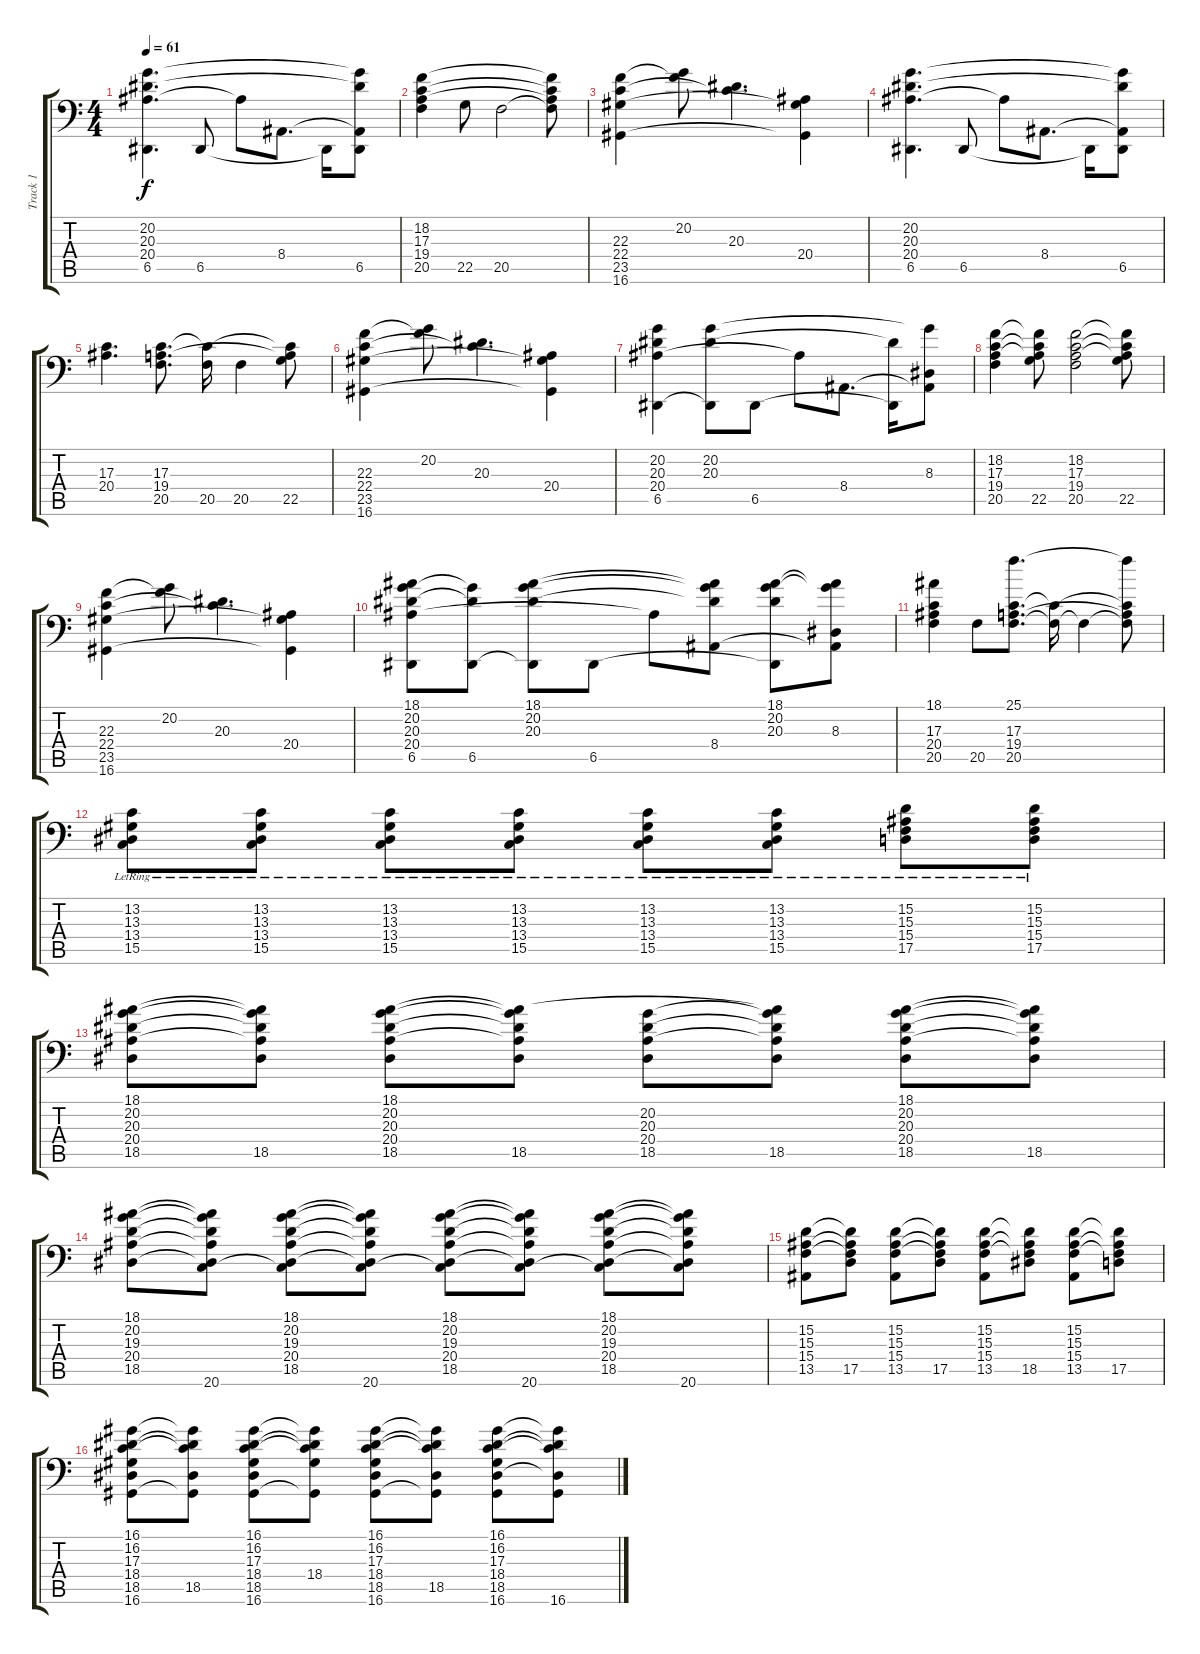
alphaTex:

\track ("Track 1" "Track 1") {instrument acousticgrandpiano}
\staff {score tabs}
\tuning (E3 B2 G2 D2 A1 E1) {hide}
\ts (4 4)
\tempo 61
\clef f4
\ks c
(20.2 20.3 20.4 6.5).4{d dy f} 6.5.8 20.4{t}.8 8.4.8{d} 6.5{t}.16 (20.2{t} 20.3{t} 8.4{t} 6.5).8 |
(18.2 17.3 19.4 20.5).4 22.5.8 20.5.2 (18.2{t} 17.3{t} 19.4{t} 20.5{t}).8 |
(22.3 22.4 23.5 16.6).4 (20.2 22.3{t}).8 (20.3 22.4{t}).4{d} (20.4 23.5{t} 16.6{t}).4 |
(20.2 20.3 20.4 6.5).4{d} 6.5.8 20.4{t}.8 8.4.8{d} 6.5{t}.16 (20.2{t} 20.3{t} 8.4{t} 6.5).8 |
(17.3 20.4).4{d} (17.3 19.4 20.5).8{d} (17.3{t} 20.5).16 20.5.4 (17.3{t} 19.4{t} 22.5).8 |
(22.3 22.4 23.5 16.6).4 (20.2 22.3{t}).8 (20.3 22.4{t}).4{d} (20.4 23.5{t} 16.6{t}).4 |
(20.2 20.3 20.4 6.5).4 (20.2 20.3 6.5{t}).8 6.5.8 20.4{t}.8 8.4.8{d} (20.3{t} 6.5{t}).16 (20.2{t} 8.3 8.4{t}).8 |
(18.2 17.3 19.4 20.5).4 (18.2{t} 17.3{t} 19.4{t} 22.5).8 (18.2 17.3 19.4 20.5).2 (18.2{t} 17.3{t} 19.4{t} 22.5).8 |
(22.3 22.4 23.5 16.6).4 (20.2 22.3{t}).8 (20.3 22.4{t}).4{d} (20.4 23.5{t} 16.6{t}).4 |
(18.1 20.2 20.3 20.4 6.5).8{volume 11} (20.2{t} 20.3{t} 6.5).8 (18.1 20.2 20.3 6.5{t}).8 6.5.8 20.4{t}.8 (18.1{t} 20.2{t} 20.3{t} 8.4).8 (18.1 20.2 20.3 6.5{t}).8 (18.1{t} 20.2{t} 8.3 8.4{t}).8 |
(18.1 17.3 20.4 20.5).4 20.5.8 (25.1 17.3 19.4 20.5).8{d} (17.3{t} 20.5{t}).16 20.5{t}.4 (25.1{t} 17.3{t} 19.4{t} 20.5{t}).8 |
(13.2{lr} 13.3{lr} 13.4{lr} 15.5{lr}).8 (13.2{lr} 13.3{lr} 13.4{lr} 15.5{lr}).8 (13.2{lr} 13.3{lr} 13.4{lr} 15.5{lr}).8 (13.2{lr} 13.3{lr} 13.4{lr} 15.5{lr}).8 (13.2{lr} 13.3{lr} 13.4{lr} 15.5{lr}).8 (13.2{lr} 13.3{lr} 13.4{lr} 15.5{lr}).8 (15.2{lr} 15.3{lr} 15.4{lr} 17.5{lr}).8 (15.2{lr} 15.3{lr} 15.4{lr} 17.5{lr}).8 |
(18.1 20.2 20.3 20.4 18.5).8 (18.1{t} 20.2{t} 20.3{t} 20.4{t} 18.5).8 (18.1 20.2 20.3 20.4 18.5).8 (18.1{t} 20.2{t} 20.3{t} 20.4{t} 18.5).8 (20.2 20.3 20.4 18.5).8 (18.1{t} 20.2{t} 20.3{t} 20.4{t} 18.5).8 (18.1 20.2 20.3 20.4 18.5).8 (18.1{t} 20.2{t} 20.3{t} 20.4{t} 18.5).8 |
(18.1 20.2 19.3 20.4 18.5).8 (18.1{t} 20.2{t} 19.3{t} 20.4{t} 18.5{t} 20.6).8 (18.1 20.2 19.3 20.4 18.5 20.6{t}).8 (18.1{t} 20.2{t} 19.3{t} 20.4{t} 18.5{t} 20.6).8 (18.1 20.2 19.3 20.4 18.5 20.6{t}).8 (18.1{t} 20.2{t} 19.3{t} 20.4{t} 18.5{t} 20.6).8 (18.1 20.2 19.3 20.4 18.5 20.6{t}).8 (18.1{t} 20.2{t} 19.3{t} 20.4{t} 18.5{t} 20.6).8 |
(15.2 15.3 15.4 13.5).8 (15.2{t} 15.3{t} 15.4{t} 17.5).8 (15.2 15.3 15.4 13.5).8 (15.2{t} 15.3{t} 15.4{t} 17.5).8 (15.2 15.3 15.4 13.5).8 (15.2{t} 15.3{t} 15.4{t} 18.5).8 (15.2 15.3 15.4 13.5).8 (15.2{t} 15.3{t} 15.4{t} 17.5).8 |
(16.1 16.2 17.3 18.4 18.5 16.6).8 (16.1{t} 16.2{t} 17.3{t} 18.5 16.6{t}).8 (16.1 16.2 17.3 18.4 18.5 16.6).8 (16.1{t} 16.2{t} 17.3{t} 18.4 16.6{t}).8 (16.1 16.2 17.3 18.4 18.5 16.6).8 (16.1{t} 16.2{t} 17.3{t} 18.5 16.6{t}).8 (16.1 16.2 17.3 18.4 18.5 16.6).8 (16.1{t} 16.2{t} 17.3{t} 18.5{t} 16.6).8
